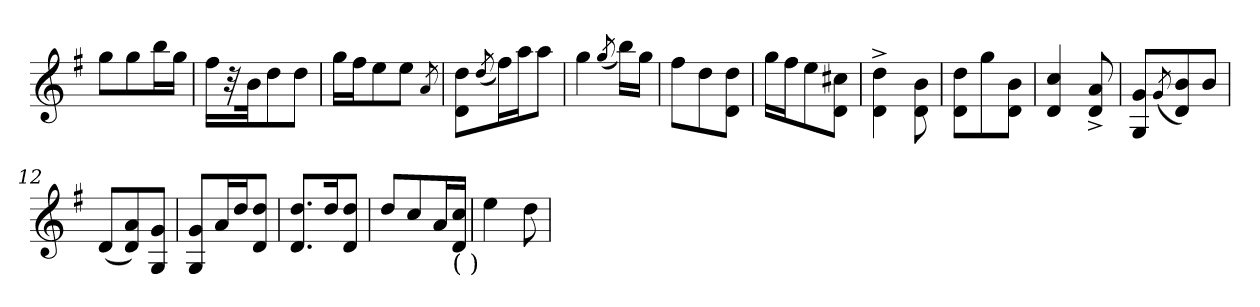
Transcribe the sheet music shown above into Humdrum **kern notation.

**kern
*part1
*staff1
*clefG2
*k[f#]
*G:
=1
8gg\L
8gg\
16bb\L
16gg\JJ
=2
16ff#\KL
32r
32b\kk
8dd\
8dd\J
=3
16gg\LL
16ff#\J
8ee\
8ee\J
8qa/
=4
8d\ 8dd\L
(<8qdd/
16ff#\L)
16aa\J
8aa\J
!!LO:LB:g=z
=5
4gg\
(<8qgg/
16bb\LL)
16gg\JJ
=6
8ff#\L
8dd\
8d\ 8dd\J
=7
16gg\LL
16ff#\J
8ee\
8d\ 8cc#X\J
=8
4d\^> 4dd\^>
8d\ 8b\
!!LO:LB:g=z
=9
8d\ 8dd\L
8gg\
8d\ 8b\J
=10
4d/ 4cc/
8d/^> 8a/^>
=11
8G/ 8g/L
(<8qg/
8d/ 8b/)
8b/J
=12
(<8d/L
8d/ 8a/)
8G/ 8g/J
!!LO:LB:g=z
=13
8G/ 8g/L
16a/L
16dd/J
8d/ 8dd/J
=14
8.d/ 8.dd/L
16dd/k
8d/ 8dd/J
=15
8dd/L
8cc/
16a/L
!LO:TX:b:t=(   )
16d!/ 16cc/JJ
=16
4ee\
8dd\
=
*-
